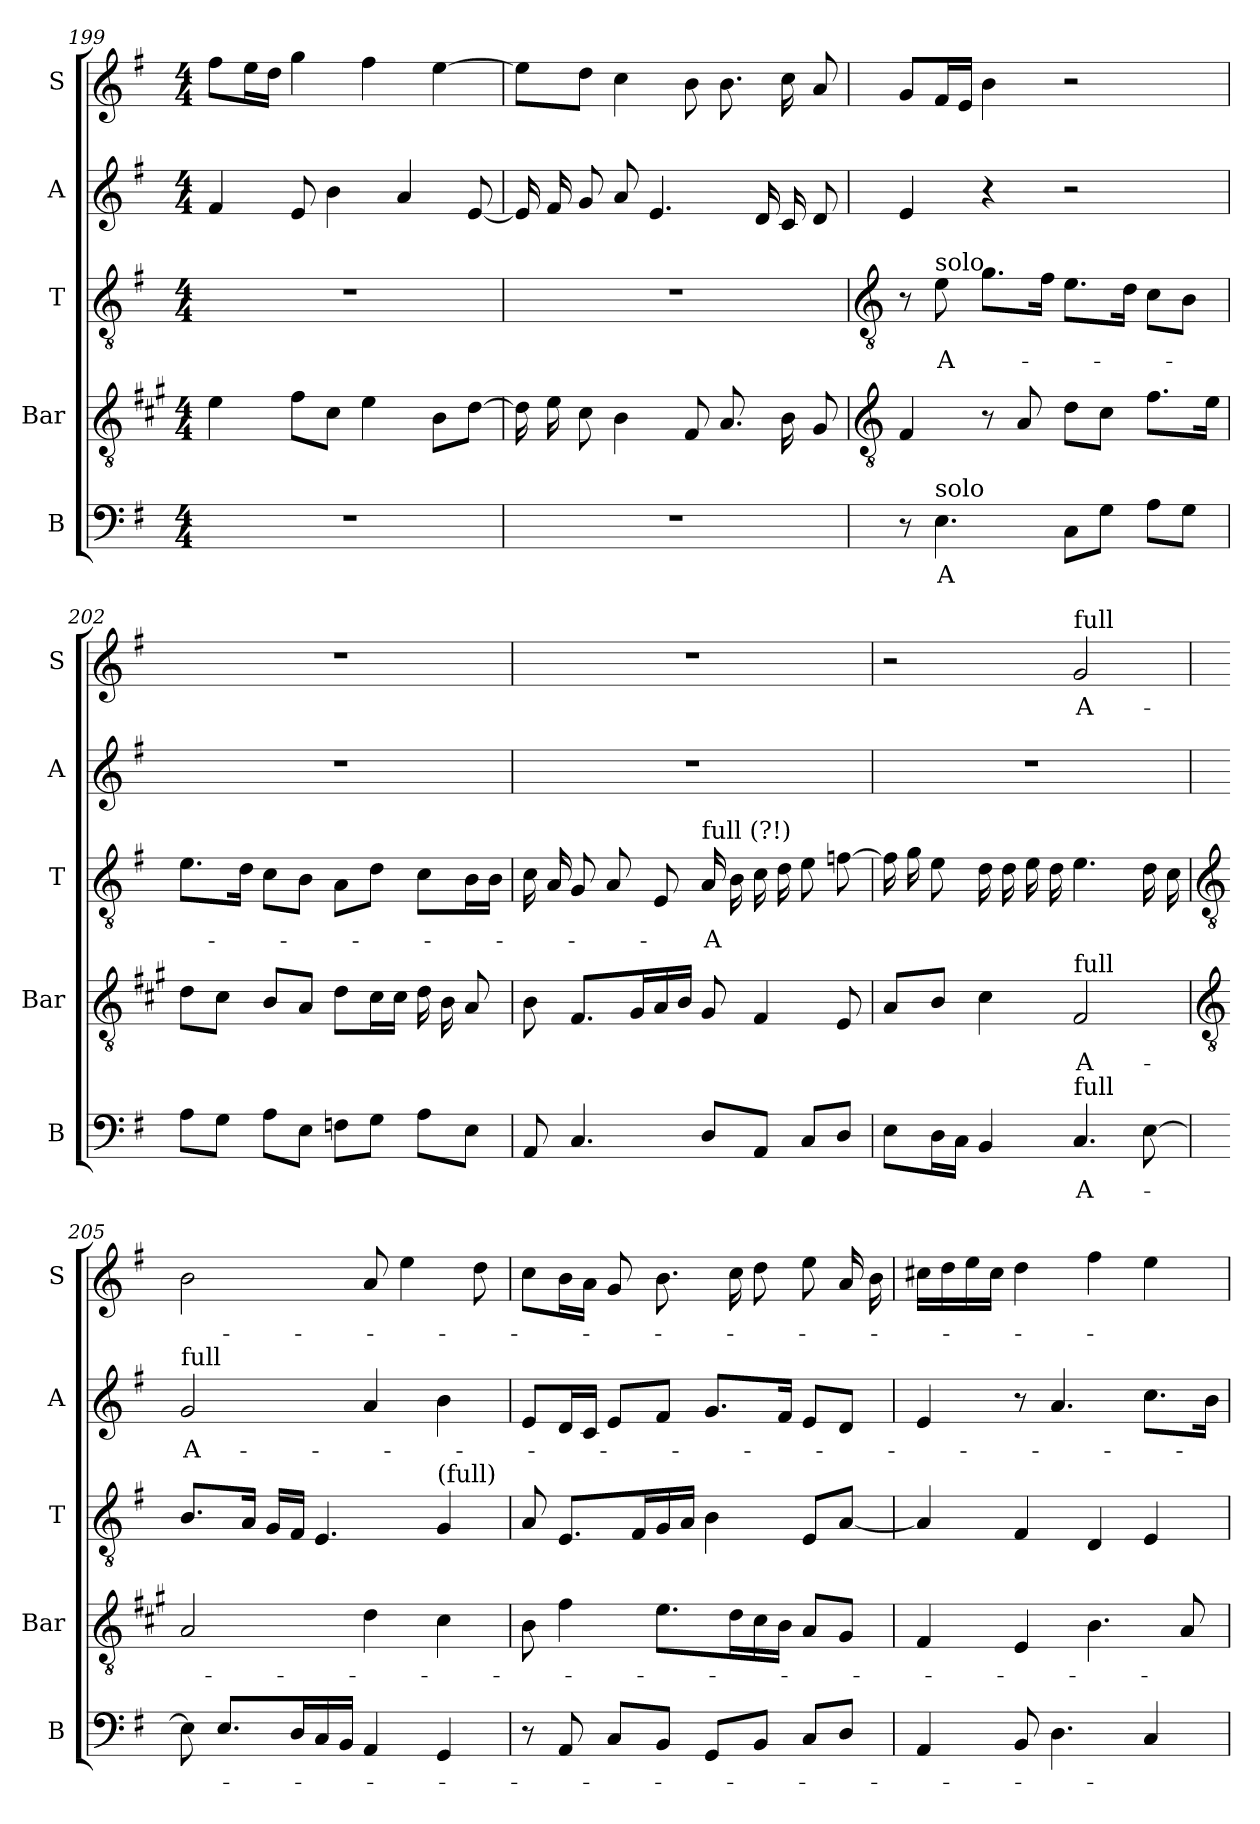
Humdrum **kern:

**kern	**text	**kern	**text	**kern	**text	**kern	**text	**kern	**text
*part5	*part5	*part4	*part4	*part3	*part3	*part2	*part2	*part1	*part1
*staff5	*staff5	*staff4	*staff4	*staff3	*staff3	*staff2	*staff2	*staff1	*staff1
*I"B	*	*I"Bar	*	*I"T	*	*I"A	*	*I"S	*
*I'B	*	*I'Bar	*	*I'T	*	*I'A	*	*I'S	*
*clefF4	*	*clefGv2	*	*clefGv2	*	*clefG2	*	*clefG2	*
*	*	*ITrd1c2	*	*	*	*	*	*	*
*k[f#]	*	*k[f#]	*	*k[f#]	*	*k[f#]	*	*k[f#]	*
*G:	*	*G:	*	*G:	*	*G:	*	*G:	*
*M4/4	*	*M4/4	*	*M4/4	*	*M4/4	*	*M4/4	*
=199	=199	=199	=199	=199	=199	=199	=199	=199	=199
1r	.	4d	.	1r	.	4f#	.	8ff#L	.
.	.	.	.	.	.	.	.	16eeL	.
.	.	.	.	.	.	.	.	16ddJJ	.
.	.	8eL	.	.	.	8e	.	4gg	.
.	.	8BJ	.	.	.	4b	.	.	.
.	.	4d	.	.	.	.	.	4ff#	.
.	.	.	.	.	.	4a	.	.	.
.	.	8AL	.	.	.	.	.	[4ee	.
.	.	[8cJ	.	.	.	[8e	.	.	.
=200	=200	=200	=200	=200	=200	=200	=200	=200	=200
1r	.	16cLL]	.	1r	.	16eLL]	.	8eeL]	.
.	.	16d	.	.	.	16f#	.	.	.
.	.	8BJ	.	.	.	8gJ	.	8ddJ	.
.	.	4A	.	.	.	8a	.	4cc	.
.	.	.	.	.	.	4.e	.	.	.
.	.	8E	.	.	.	.	.	8b	.
.	.	8.GL	.	.	.	.	.	8.bL	.
.	.	.	.	.	.	16dLL	.	.	.
.	.	16AL	.	.	.	16c	.	16ccL	.
.	.	8F#J	.	.	.	8dJ	.	8aJ	.
!!LO:LB:g=z
=201	=201	=201	=201	=201	=201	=201	=201	=201	=201
*	*	*clefGv2	*	*clefGv2	*	*	*	*	*
8r	.	4E	.	8r	.	4e	.	8gL	.
!	!	!	!	!LO:TX:a:t=solo	!	!	!	!	!
!LO:TX:a:t=solo	!	!	!	!	!	!	!	!	!
!	!LO:LY:b	!	!	!	!LO:LY:b	!	!	!	!
4.E	A	.	.	8e	A-	.	.	16f#L	.
.	.	.	.	.	.	.	.	16eJJ	.
.	.	8r	.	8.gL	.	4r	.	4b	.
.	.	8G	.	.	.	.	.	.	.
.	.	.	.	16f#J	.	.	.	.	.
8CL	.	8cL	.	8.eL	.	2r	.	2r	.
8GJ	.	8BJ	.	.	.	.	.	.	.
.	.	.	.	16dJ	.	.	.	.	.
8AL	.	8.eL	.	8cL	.	.	.	.	.
8GJ	.	.	.	8BJ	.	.	.	.	.
.	.	16dJ	.	.	.	.	.	.	.
=202	=202	=202	=202	=202	=202	=202	=202	=202	=202
8AL	.	8cL	.	8.eL	.	1r	.	1r	.
8GJ	.	8BJ	.	.	.	.	.	.	.
.	.	.	.	16dJ	.	.	.	.	.
8AL	.	8AL	.	8cL	.	.	.	.	.
8EJ	.	8GJ	.	8BJ	.	.	.	.	.
8FnL	.	8cL	.	8AL	.	.	.	.	.
8GJ	.	16BL	.	8dJ	.	.	.	.	.
.	.	16BJJ	.	.	.	.	.	.	.
8AL	.	16cLL	.	8cL	.	.	.	.	.
.	.	16A	.	.	.	.	.	.	.
8EJ	.	8GJ	.	16BL	.	.	.	.	.
.	.	.	.	16BJJ	.	.	.	.	.
=203	=203	=203	=203	=203	=203	=203	=203	=203	=203
8AA	.	8A	.	16cLL	.	1r	.	1r	.
.	.	.	.	16A	.	.	.	.	.
4.C	.	8.EL	.	8GJ	.	.	.	.	.
.	.	.	.	8AL	.	.	.	.	.
.	.	16F#L	.	.	.	.	.	.	.
.	.	16G	.	8EJ	.	.	.	.	.
.	.	16AJJ	.	.	.	.	.	.	.
!	!	!	!	!LO:TX:a:t=full (?!)	!	!	!	!	!
!	!	!	!	!	!LO:LY:b	!	!	!	!
8DL	.	8F#	.	16ALL	-A	.	.	.	.
.	.	.	.	16B	.	.	.	.	.
8AAJ	.	4E	.	16c	.	.	.	.	.
.	.	.	.	16dJJ	.	.	.	.	.
8CL	.	.	.	8eL	.	.	.	.	.
8DJ	.	8D	.	[8fnJ	.	.	.	.	.
=204	=204	=204	=204	=204	=204	=204	=204	=204	=204
8EL	.	8GL	.	16fLL]	.	1r	.	2r	.
.	.	.	.	16g	.	.	.	.	.
16DL	.	8AJ	.	8eJ	.	.	.	.	.
16CJJ	.	.	.	.	.	.	.	.	.
4BB	.	4B	.	16dLL	.	.	.	.	.
.	.	.	.	16d	.	.	.	.	.
.	.	.	.	16e	.	.	.	.	.
.	.	.	.	16dJJ	.	.	.	.	.
!	!	!	!	!	!	!	!	!LO:TX:a:t=full	!
!	!	!LO:TX:a:t=full	!	!	!	!	!	!	!
!LO:TX:a:t=full	!	!	!	!	!	!	!	!	!
!	!LO:LY:b	!	!LO:LY:b	!	!	!	!	!	!LO:LY:b
4.C	A-	2E	-A-	4.e	.	.	.	2g	-A-
[8E	.	.	.	16dLL	.	.	.	.	.
.	.	.	.	16cJJ	.	.	.	.	.
!!LO:LB:g=z
=205	=205	=205	=205	=205	=205	=205	=205	=205	=205
*	*	*clefGv2	*	*clefGv2	*	*	*	*	*
!	!	!	!	!	!	!LO:TX:a:t=full	!	!	!
!	!	!	!	!	!	!	!LO:LY:b	!	!
8E]	.	2G	.	8.BL	.	2g	-A-	2b	.
8.EL	.	.	.	.	.	.	.	.	.
.	.	.	.	16AJ	.	.	.	.	.
.	.	.	.	16GLL	.	.	.	.	.
16DL	.	.	.	16F#JJ	.	.	.	.	.
16C	.	.	.	4.E	.	.	.	.	.
16BBJJ	.	.	.	.	.	.	.	.	.
4AA	.	4c	.	.	.	4a	.	8a	.
.	.	.	.	.	.	.	.	4ee	.
!	!	!	!	!LO:TX:a:t=(full)	!	!	!	!	!
4GG	.	4B	.	4G	.	4b	.	.	.
.	.	.	.	.	.	.	.	8dd	.
=206	=206	=206	=206	=206	=206	=206	=206	=206	=206
8r	.	8A	.	8A	.	8eL	.	8ccL	.
8AA	.	4e	.	8.EL	.	16dL	.	16bL	.
.	.	.	.	.	.	16cJJ	.	16aJJ	.
8CL	.	.	.	.	.	8eL	.	8g	.
.	.	.	.	16F#L	.	.	.	.	.
8BBJ	.	8.dL	.	16G	.	8f#J	.	8.bL	.
.	.	.	.	16AJJ	.	.	.	.	.
8GGL	.	.	.	4B	.	8.gL	.	.	.
.	.	16cL	.	.	.	.	.	16ccL	.
8BBJ	.	16B	.	.	.	.	.	8ddJ	.
.	.	16AJJ	.	.	.	16f#J	.	.	.
8CL	.	8GL	.	8EL	.	8eL	.	8eeL	.
8DJ	.	8F#J	.	[8AJ	.	8dJ	.	16aL	.
.	.	.	.	.	.	.	.	16bJJ	.
=207	=207	=207	=207	=207	=207	=207	=207	=207	=207
4AA	.	4E	.	4A]	.	4e	.	16cc#LL	.
.	.	.	.	.	.	.	.	16dd	.
.	.	.	.	.	.	.	.	16ee	.
.	.	.	.	.	.	.	.	16cc#JJ	.
8BB	.	4D	.	4F#	.	8r	.	4dd	.
4.D	.	.	.	.	.	4.a	.	.	.
.	.	4.A	.	4D	.	.	.	4ff#	.
4C	.	.	.	4E	.	8.ccL	.	4ee	.
.	.	8G	.	.	.	.	.	.	.
.	.	.	.	.	.	16bJ	.	.	.
=	=	=	=	=	=	=	=	=	=
*-	*-	*-	*-	*-	*-	*-	*-	*-	*-
